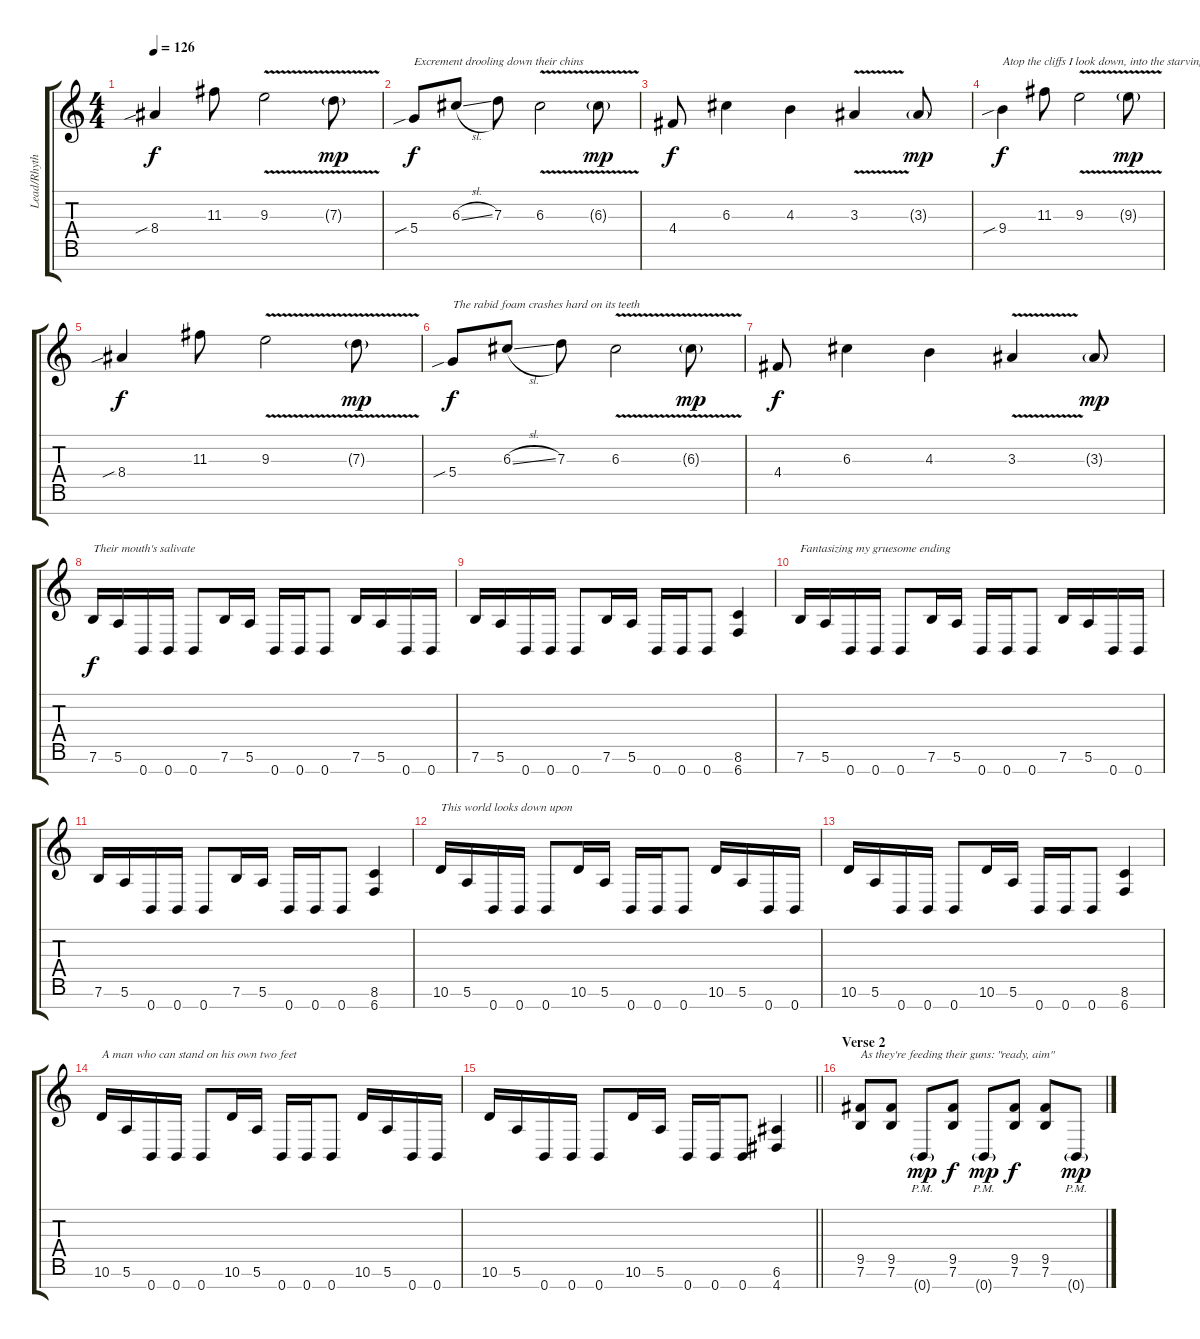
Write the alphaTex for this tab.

\track ("Lead/Rhythm" "Lead/Rhyth") {instrument distortionguitar}
\staff {score tabs}
\tuning (E4 B3 G3 D3 A2 E2 B1) {hide}
\ts (4 4)
\tempo 126
\clef g2
\ks c
8.4{sib}.4{dy f} 11.3.8 9.3{v}.2 7.3{v g}.8{dy mp} |
5.4{sib}.8{txt "Excrement drooling down their chins" dy f} 6.3{sl}.8 7.3.8 6.3{v}.2 6.3{v g}.8{dy mp} |
4.4.8{dy f} 6.3.4 4.3.4 3.3{v}.4 3.3{g}.8{dy mp} |
9.4{sib}.4{txt "Atop the cliffs I look down, into the starving Hel" dy f} 11.3.8 9.3{v}.2 9.3{v g}.8{dy mp} |
8.4{sib}.4{dy f} 11.3.8 9.3{v}.2 7.3{v g}.8{dy mp} |
5.4{sib}.8{txt "The rabid foam crashes hard on its teeth" dy f} 6.3{sl}.8 7.3.8 6.3{v}.2 6.3{v g}.8{dy mp} |
4.4.8{dy f} 6.3.4 4.3.4 3.3{v}.4 3.3{g}.8{dy mp} |
7.6.16{txt "Their mouth's salivate" dy f} 5.6.16 0.7.16 0.7.16 0.7.8 7.6.16 5.6.16 0.7.16 0.7.16 0.7.8 7.6.16 5.6.16 0.7.16 0.7.16 |
7.6.16 5.6.16 0.7.16 0.7.16 0.7.8 7.6.16 5.6.16 0.7.16 0.7.16 0.7.8 (8.6 6.7).4 |
7.6.16{txt "Fantasizing my gruesome ending"} 5.6.16 0.7.16 0.7.16 0.7.8 7.6.16 5.6.16 0.7.16 0.7.16 0.7.8 7.6.16 5.6.16 0.7.16 0.7.16 |
7.6.16 5.6.16 0.7.16 0.7.16 0.7.8 7.6.16 5.6.16 0.7.16 0.7.16 0.7.8 (8.6 6.7).4 |
10.6.16{txt "This world looks down upon"} 5.6.16 0.7.16 0.7.16 0.7.8 10.6.16 5.6.16 0.7.16 0.7.16 0.7.8 10.6.16 5.6.16 0.7.16 0.7.16 |
10.6.16 5.6.16 0.7.16 0.7.16 0.7.8 10.6.16 5.6.16 0.7.16 0.7.16 0.7.8 (8.6 6.7).4 |
10.6.16{txt "A man who can stand on his own two feet"} 5.6.16 0.7.16 0.7.16 0.7.8 10.6.16 5.6.16 0.7.16 0.7.16 0.7.8 10.6.16 5.6.16 0.7.16 0.7.16 |
\barLineRight lightlight
10.6.16 5.6.16 0.7.16 0.7.16 0.7.8 10.6.16 5.6.16 0.7.16 0.7.16 0.7.8 (6.6 4.7).4 |
\section ("" "Verse 2")
(9.5 7.6).8{txt "As they're feeding their guns: \"ready, aim\""} (9.5 7.6).8 0.7{g pm}.8{dy mp} (9.5 7.6).8{dy f} 0.7{g pm}.8{dy mp} (9.5 7.6).8{dy f} (9.5 7.6).8 0.7{g pm}.8{dy mp}
